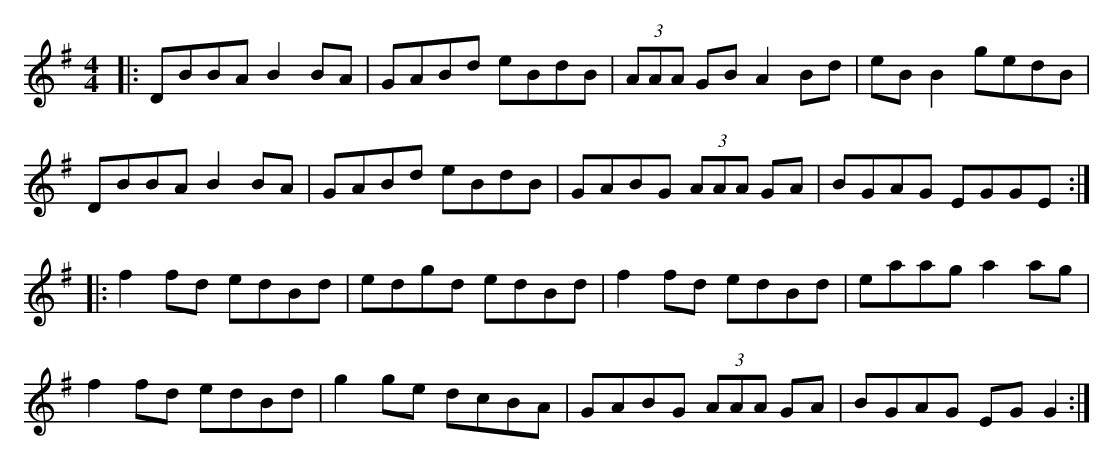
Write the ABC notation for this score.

X:1
M:4/4
K:G
|:DBBA B2BA|GABd eBdB|(3AAA GB A2Bd|eB B2 gedB|
DBBA B2BA|GABd eBdB|GABG (3AAA GA|BGAG EGGE:|
|:f2fd edBd|edgd edBd|f2fd edBd|eaag a2 ag|
f2fd edBd|g2ge dcBA|GABG (3AAA GA|BGAG EGG2:|
